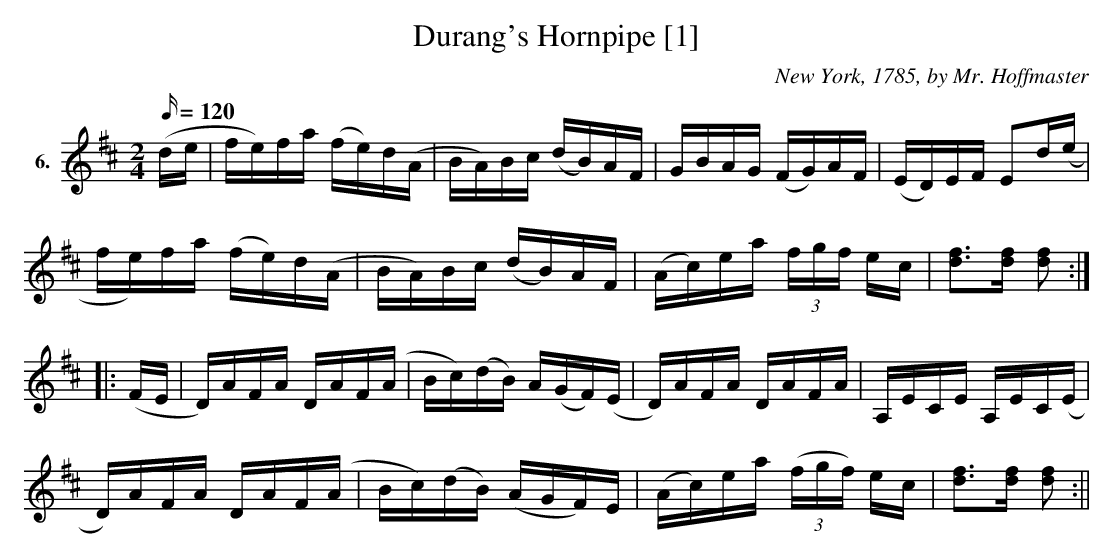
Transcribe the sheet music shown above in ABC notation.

X:1
T:Durang's Hornpipe [1]
C:New York, 1785, by Mr. Hoffmaster
M:2/4
L:1/16
Q:120
K:D
V:1 clef=treble name="6."
[V:1] (de|fe)fa (fe)d(A|BA)Bc (dB)AF|GBAG (FG)AF|(ED)EF E2d(e|!
fe)fa (fe)d(A|BA)Bc (dB)AF|(Ac)ea (3fgf ec|[d3f3][df] [d2f2]:|!
|:(FE|D)AFA DAF(A|Bc)(dB) A(GF)(E|D)AFA DAFA|A,ECE A,EC(E|!
D)AFA DAF(A|Bc)(dB) (AGF)E|(Ac)ea (3(fgf) ec|[d3f3][df] [d2f2]:||
